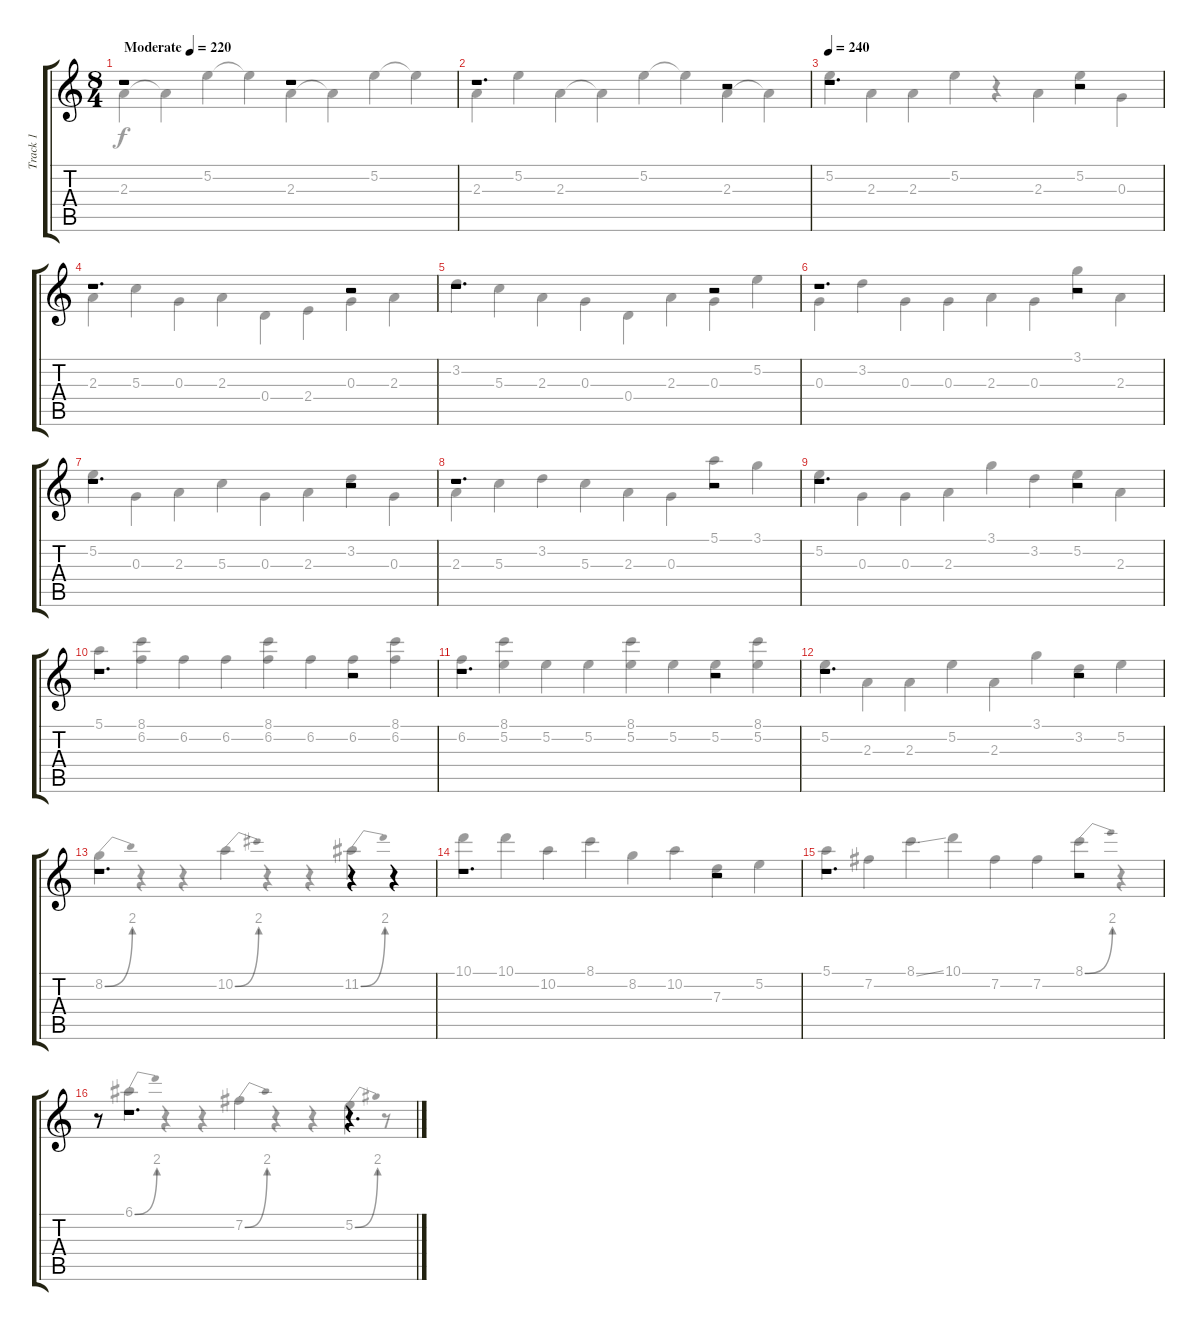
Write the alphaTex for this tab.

\track ("Track 1" "Track 1") {instrument distortionguitar}
\staff {score tabs}
\tuning (E4 B3 G3 D3 A2 E2) {hide}
\voice
\ts (8 4)
\tempo (220 "Moderate")
\clef g2
\ks c
r.1{dy f instrument distortionguitar} r.1 |
r.1{d} r.2 |
\tempo 240
r.1{d} r.2 |
r.1{d} r.2 |
r.1{d} r.2 |
r.1{d} r.2 |
r.1{d} r.2 |
r.1{d} r.2 |
r.1{d} r.2 |
r.1{d} r.2 |
r.1{d} r.2 |
r.1{d} r.2 |
r.1{d} r.4 r.4 |
r.1{d} r.2 |
r.1{d} r.2 |
r.8 r.1{d} r.4{d}
\voice
\clef g2
\ottava regular
\simile none
\ks c
2.3.4{dy f} 2.3{t}.4 5.2.4 5.2{t}.4 2.3.4 2.3{t}.4 5.2.4 5.2{t}.4 |
2.3.4 5.2.4 2.3.4 2.3{t}.4 5.2.4 5.2{t}.4 2.3.4 2.3{t}.4 |
5.2.4 2.3.4 2.3.4 5.2.4 r.4 2.3.4 5.2.4 0.3.4 |
2.3.4 5.3.4 0.3.4 2.3.4 0.4.4 2.4.4 0.3.4 2.3.4 |
3.2.4 5.3.4 2.3.4 0.3.4 0.4.4 2.3.4 0.3.4 5.2.4 |
0.3.4 3.2.4 0.3.4 0.3.4 2.3.4 0.3.4 3.1.4 2.3.4 |
5.2.4 0.3.4 2.3.4 5.3.4 0.3.4 2.3.4 3.2.4 0.3.4 |
2.3.4 5.3.4 3.2.4 5.3.4 2.3.4 0.3.4 5.1.4 3.1.4 |
5.2.4 0.3.4 0.3.4 2.3.4 3.1.4 3.2.4 5.2.4 2.3.4 |
5.1.4 (8.1 6.2).4 6.2.4 6.2.4 (8.1 6.2).4 6.2.4 6.2.4 (8.1 6.2).4 |
6.2.4 (8.1 5.2).4 5.2.4 5.2.4 (8.1 5.2).4 5.2.4 5.2.4 (8.1 5.2).4 |
5.2.4 2.3.4 2.3.4 5.2.4 2.3.4 3.1.4 3.2.4 5.2.4 |
8.2{be (bend 0 0 60 8)}.4 r.4 r.4 10.2{be (bend 0 0 60 8)}.4 r.4 r.4 11.2{be (bend 0 0 60 8)}.4 r.4 |
10.1.4 10.1.4 10.2.4 8.1.4 8.2.4 10.2.4 7.3.4 5.2.4 |
5.1.4 7.2.4 8.1{ss}.4 10.1.4 7.2.4 7.2.4 8.1{be (bend 0 0 60 8)}.4 r.4 |
r.8 6.1{be (bend 0 0 60 8)}.4 r.4 r.4 7.2{be (bend 0 0 60 8)}.4 r.4 r.4 5.2{be (bend 0 0 60 8)}.4 r.8
